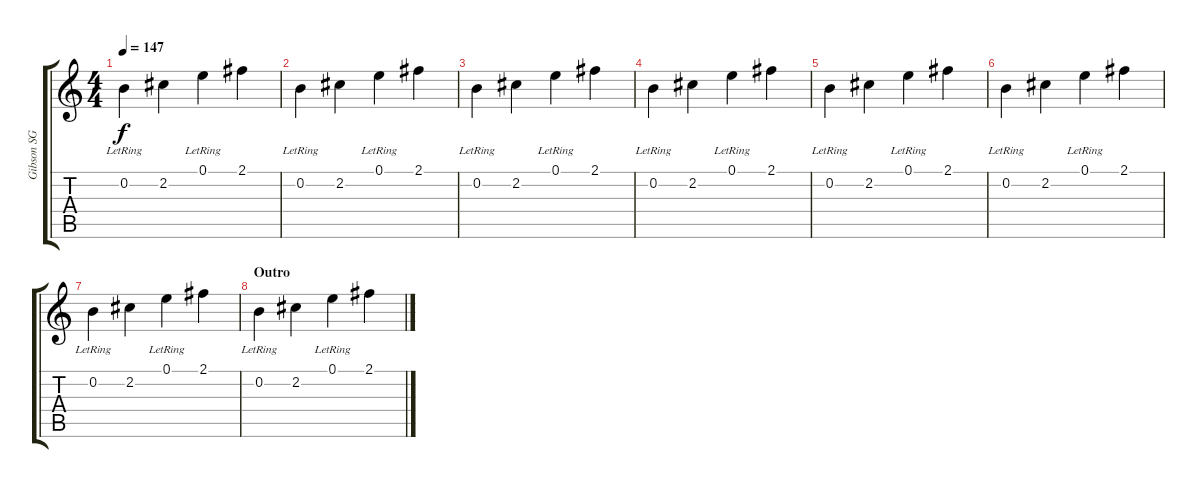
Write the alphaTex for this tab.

\track ("Gibson SG" "Gibson SG") {instrument overdrivenguitar}
\staff {score tabs}
\tuning (E4 B3 G3 D3 A2 E2) {hide}
\ts (4 4)
\tempo 147
\clef g2
\ks c
0.2{lr}.4{dy f} 2.2.4 0.1{lr}.4 2.1.4 |
0.2{lr}.4 2.2.4 0.1{lr}.4 2.1.4 |
0.2{lr}.4 2.2.4 0.1{lr}.4 2.1.4 |
0.2{lr}.4 2.2.4 0.1{lr}.4 2.1.4 |
0.2{lr}.4 2.2.4 0.1{lr}.4 2.1.4 |
0.2{lr}.4 2.2.4 0.1{lr}.4 2.1.4 |
0.2{lr}.4 2.2.4 0.1{lr}.4 2.1.4 |
\section ("" "Outro ")
0.2{lr}.4 2.2.4 0.1{lr}.4 2.1.4
